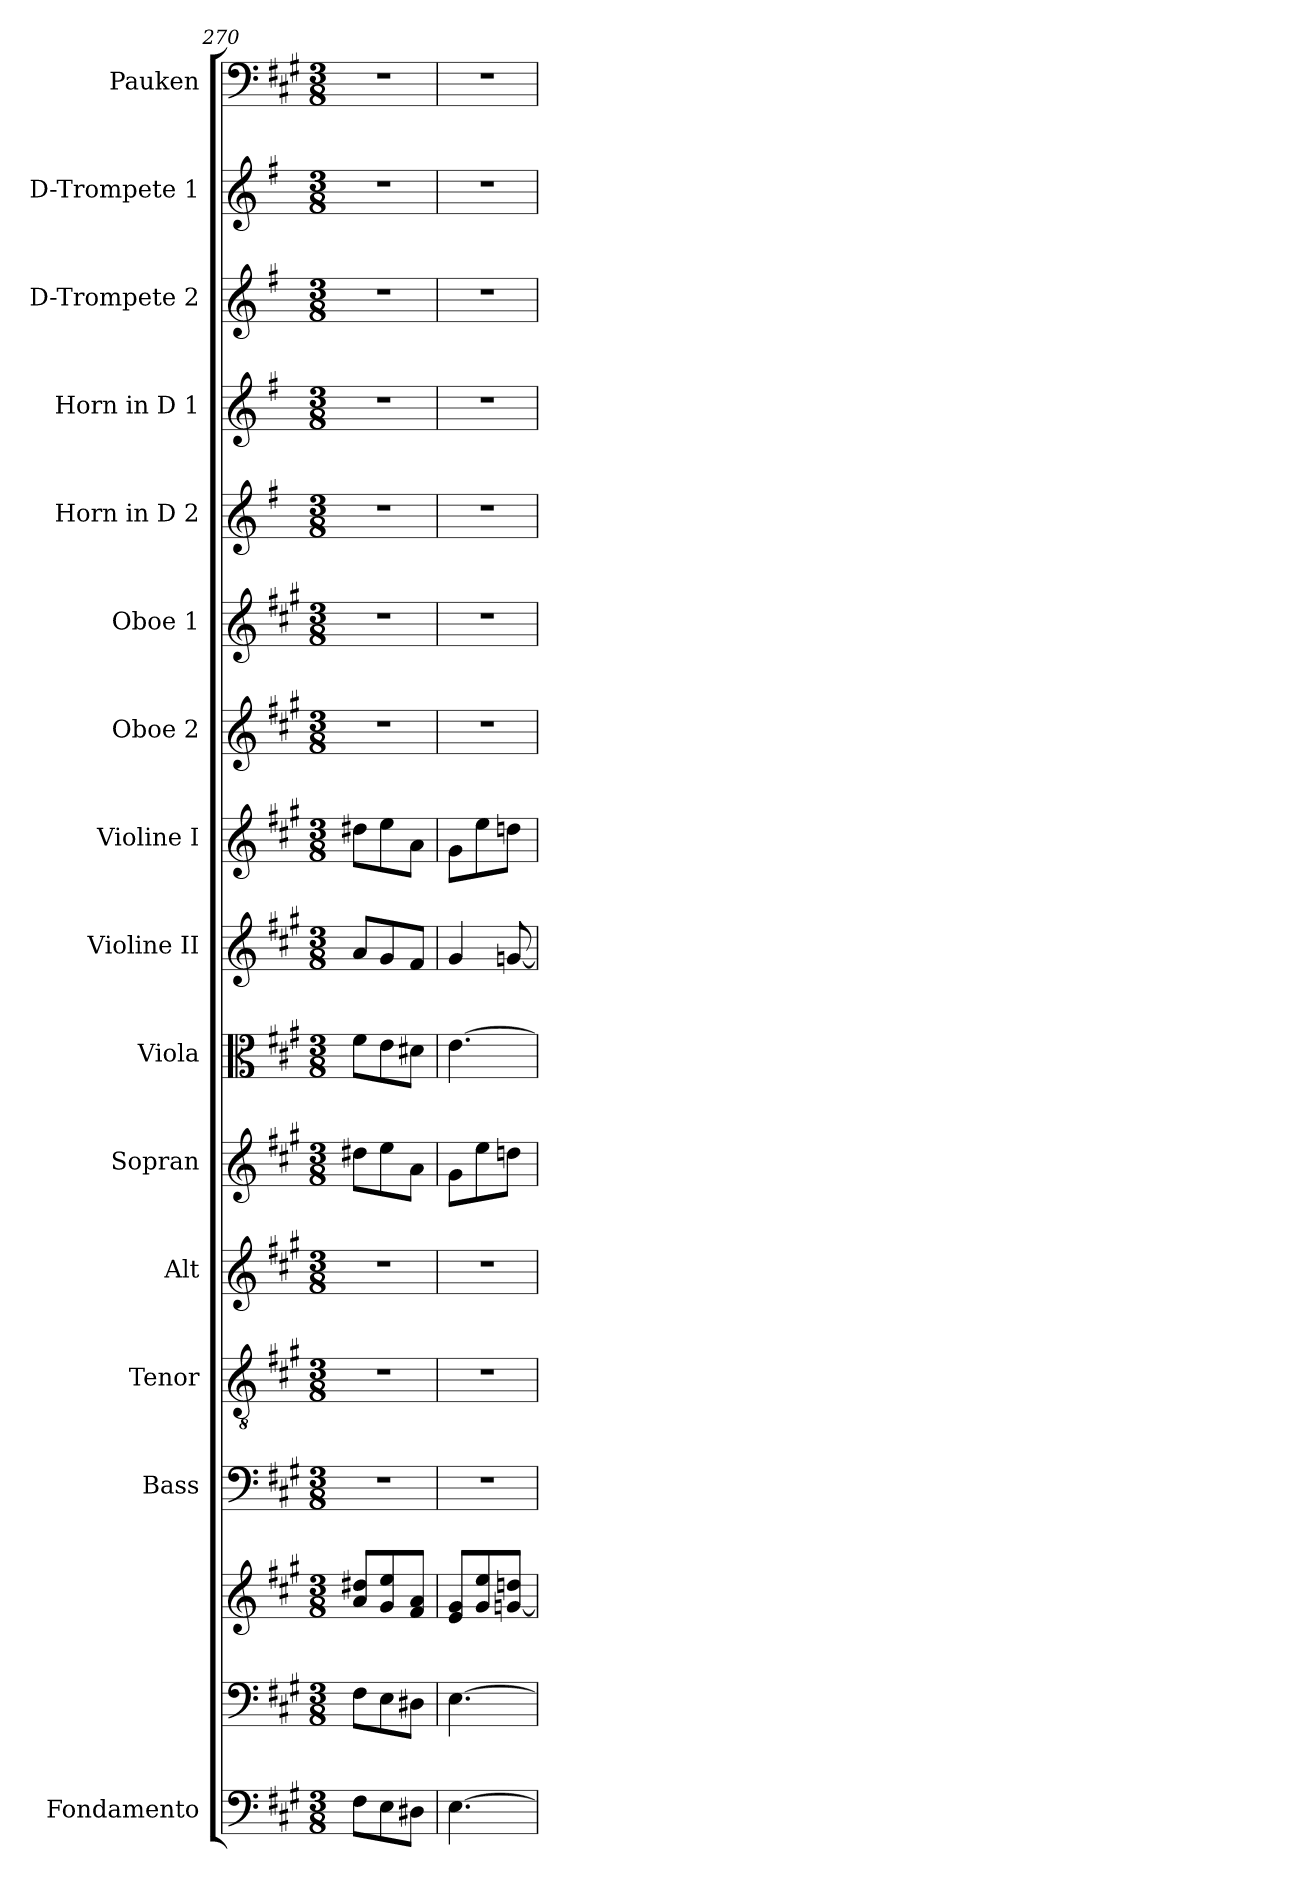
**kern	**kern	**kern	**kern	**kern	**kern	**kern	**kern	**kern	**kern	**kern	**kern	**kern	**kern	**kern	**kern	**kern
*part16	*part15	*part15	*part14	*part13	*part12	*part11	*part10	*part9	*part8	*part7	*part6	*part5	*part4	*part3	*part2	*part1
*staff17	*staff16	*staff15	*staff14	*staff13	*staff12	*staff11	*staff10	*staff9	*staff8	*staff7	*staff6	*staff5	*staff4	*staff3	*staff2	*staff1
*I"Fondamento	*	*	*I"Bass	*I"Tenor	*I"Alt	*I"Sopran	*I"Viola	*I"Violine II	*I"Violine I	*I"Oboe 2	*I"Oboe 1	*I"Horn in D 2	*I"Horn in D 1	*I"D-Trompete 2	*I"D-Trompete 1	*I"Pauken
*I'F.	*	*	*I'B.	*I'T.	*I'A.	*I'S.	*I'Vla.	*I'Vl. II	*I'Vl. I	*I'Ob. 2	*I'Ob. 1	*	*	*I'D Trp. 2	*I'D Trp. 1	*I'Pk.
*clefF4	*clefF4	*clefG2	*clefF4	*clefGv2	*clefG2	*clefG2	*clefC3	*clefG2	*clefG2	*clefG2	*clefG2	*clefG2	*clefG2	*clefG2	*clefG2	*clefF4
*ITrd7c12	*	*	*	*	*	*	*	*	*	*	*	*ITrd6c10	*ITrd6c10	*ITrd-1c-2	*ITrd-1c-2	*
*k[f#c#g#]	*k[f#c#g#]	*k[f#c#g#]	*k[f#c#g#]	*k[f#c#g#]	*k[f#c#g#]	*k[f#c#g#]	*k[f#c#g#]	*k[f#c#g#]	*k[f#c#g#]	*k[f#c#g#]	*k[f#c#g#]	*k[f#c#g#]	*k[f#c#g#]	*k[f#c#g#]	*k[f#c#g#]	*k[f#c#g#]
*A:	*A:	*A:	*A:	*A:	*A:	*A:	*A:	*A:	*A:	*A:	*A:	*A:	*A:	*A:	*A:	*A:
*M3/8	*M3/8	*M3/8	*M3/8	*M3/8	*M3/8	*M3/8	*M3/8	*M3/8	*M3/8	*M3/8	*M3/8	*M3/8	*M3/8	*M3/8	*M3/8	*M3/8
=270	=270	=270	=270	=270	=270	=270	=270	=270	=270	=270	=270	=270	=270	=270	=270	=270
8FF#\L	8F#\L	8a/ 8dd#X/L	4.r	4.r	4.r	8dd#X\L	8f#\L	8a/L	8dd#X\L	4.r	4.r	4.r	4.r	4.r	4.r	4.r
8EE\	8E\	8g#/ 8ee/	.	.	.	8ee\	8e\	8g#/	8ee\	.	.	.	.	.	.	.
8DD#X\J	8D#X\J	8f#/ 8a/J	.	.	.	8a\J	8d#X\J	8f#/J	8a\J	.	.	.	.	.	.	.
=271	=271	=271	=271	=271	=271	=271	=271	=271	=271	=271	=271	=271	=271	=271	=271	=271
[4.EE\	[4.E\	8e/ 8g#/L	4.r	4.r	4.r	8g#\L	[4.e\	4g#/	8g#\L	4.r	4.r	4.r	4.r	4.r	4.r	4.r
.	.	8g#/ 8ee/	.	.	.	8ee\	.	.	8ee\	.	.	.	.	.	.	.
.	.	[8gn/ 8ddn/J	.	.	.	8ddn\J	.	[8gn/	8ddn\J	.	.	.	.	.	.	.
=	=	=	=	=	=	=	=	=	=	=	=	=	=	=	=	=
*-	*-	*-	*-	*-	*-	*-	*-	*-	*-	*-	*-	*-	*-	*-	*-	*-
